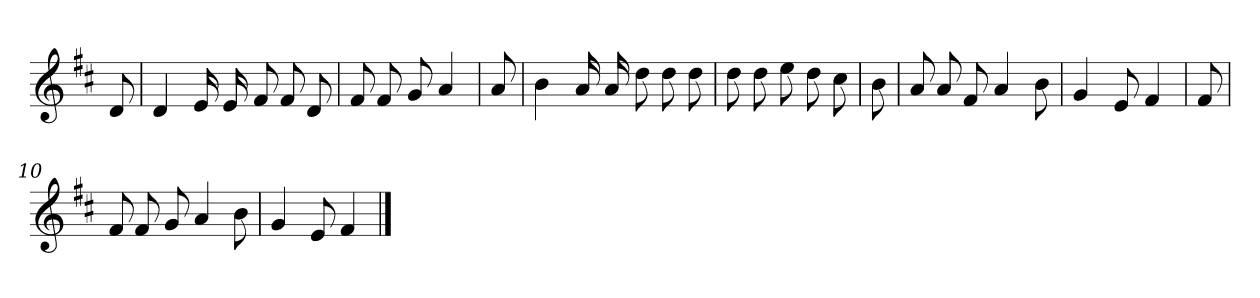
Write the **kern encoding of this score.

**kern
*part1
*staff1
*clefG2
*k[f#c#]
*D:
=
8d
=1
4d
16e
16e
8f#
8f#
8d
=2
8f#
8f#
8g
4a
=3
8a
=4
4b
16a
16a
8dd
8dd
8dd
=5
8dd
8dd
8ee
8dd
8cc#
=6
8b
=7
8a
8a
8f#
4a
8b
=8
4g
8e
4f#
=9
8f#
=10
8f#
8f#
8g
4a
8b
=11
4g
8e
4f#
==
*-
